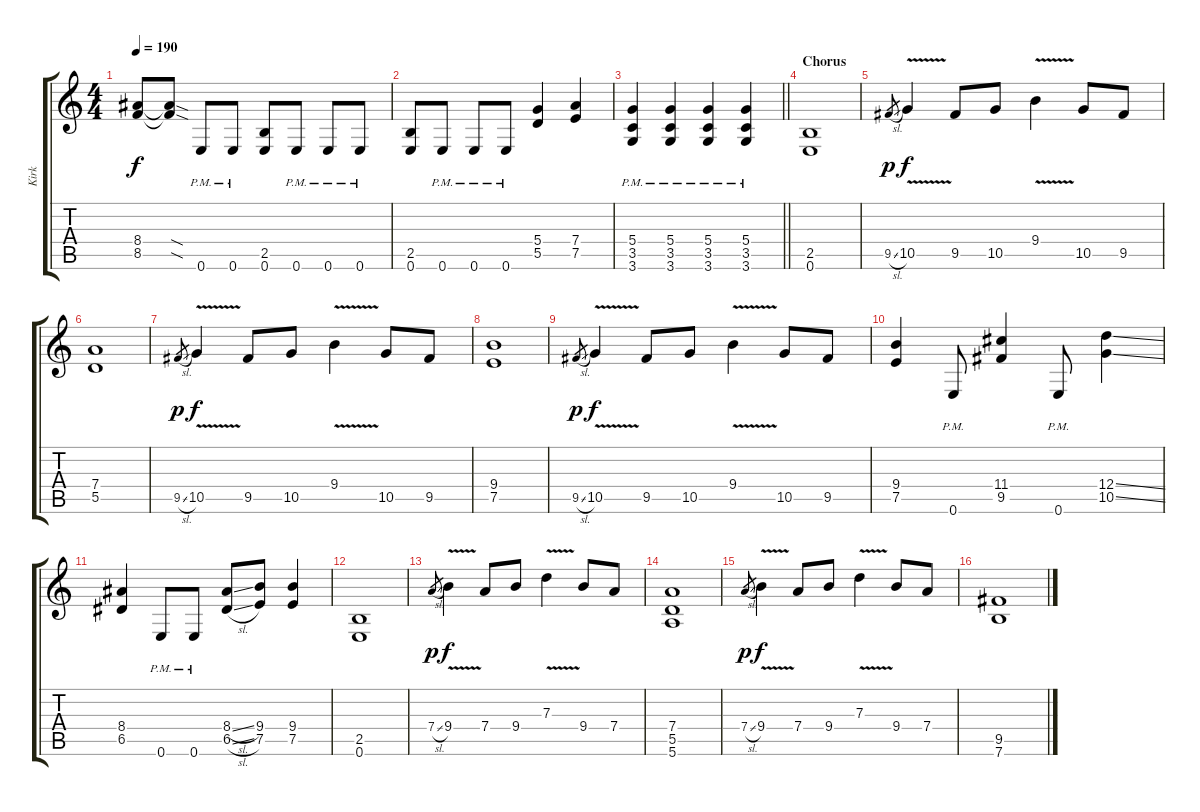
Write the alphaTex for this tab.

\track ("Kirk" "Kirk") {instrument overdrivenguitar}
\staff {score tabs}
\tuning (E4 B3 G3 D3 A2 E2) {hide}
\ts (4 4)
\tempo 190
\clef g2
\ks c
(8.4 8.5).8{dy f} (8.4{sod t} 8.5{sod t}).8 0.6{pm}.8 0.6{pm}.8 (2.5 0.6).8 0.6{pm}.8 0.6{pm}.8 0.6{pm}.8 |
(2.5 0.6).8 0.6{pm}.8 0.6{pm}.8 0.6{pm}.8 (5.4 5.5).4 (7.4 7.5).4 |
\barLineRight lightlight
(5.4{pm} 3.5{pm} 3.6{pm}).4 (5.4{pm} 3.5{pm} 3.6{pm}).4 (5.4{pm} 3.5{pm} 3.6{pm}).4 (5.4{pm} 3.5{pm} 3.6{pm}).4 |
\section ("" "Chorus")
(2.5 0.6).1 |
9.5{sl}.8{gr dy p} 10.5{v}.4{dy f} 9.5.8 10.5.8 9.4{v}.4 10.5.8 9.5.8 |
(7.4 5.5).1 |
9.5{sl}.8{gr dy p} 10.5{v}.4{dy f} 9.5.8 10.5.8 9.4{v}.4 10.5.8 9.5.8 |
(9.4 7.5).1 |
9.5{sl}.8{gr dy p} 10.5{v}.4{dy f} 9.5.8 10.5.8 9.4{v}.4 10.5.8 9.5.8 |
(9.4 7.5).4 0.6{pm}.8 (11.4 9.5).4 0.6{pm}.8 (12.4{ss} 10.5{ss}).4 |
(8.4 6.5).4 0.6{pm}.8 0.6{pm}.8 (8.4{sl} 6.5{sl}).8 (9.4 7.5).8 (9.4 7.5).4 |
(2.5 0.6).1 |
7.4{sl}.8{gr dy p} 9.4{v}.4{dy f} 7.4.8 9.4.8 7.3{v}.4 9.4.8 7.4.8 |
(7.4 5.5 5.6).1 |
7.4{sl}.8{gr dy p} 9.4{v}.4{dy f} 7.4.8 9.4.8 7.3{v}.4 9.4.8 7.4.8 |
(9.5 7.6).1
